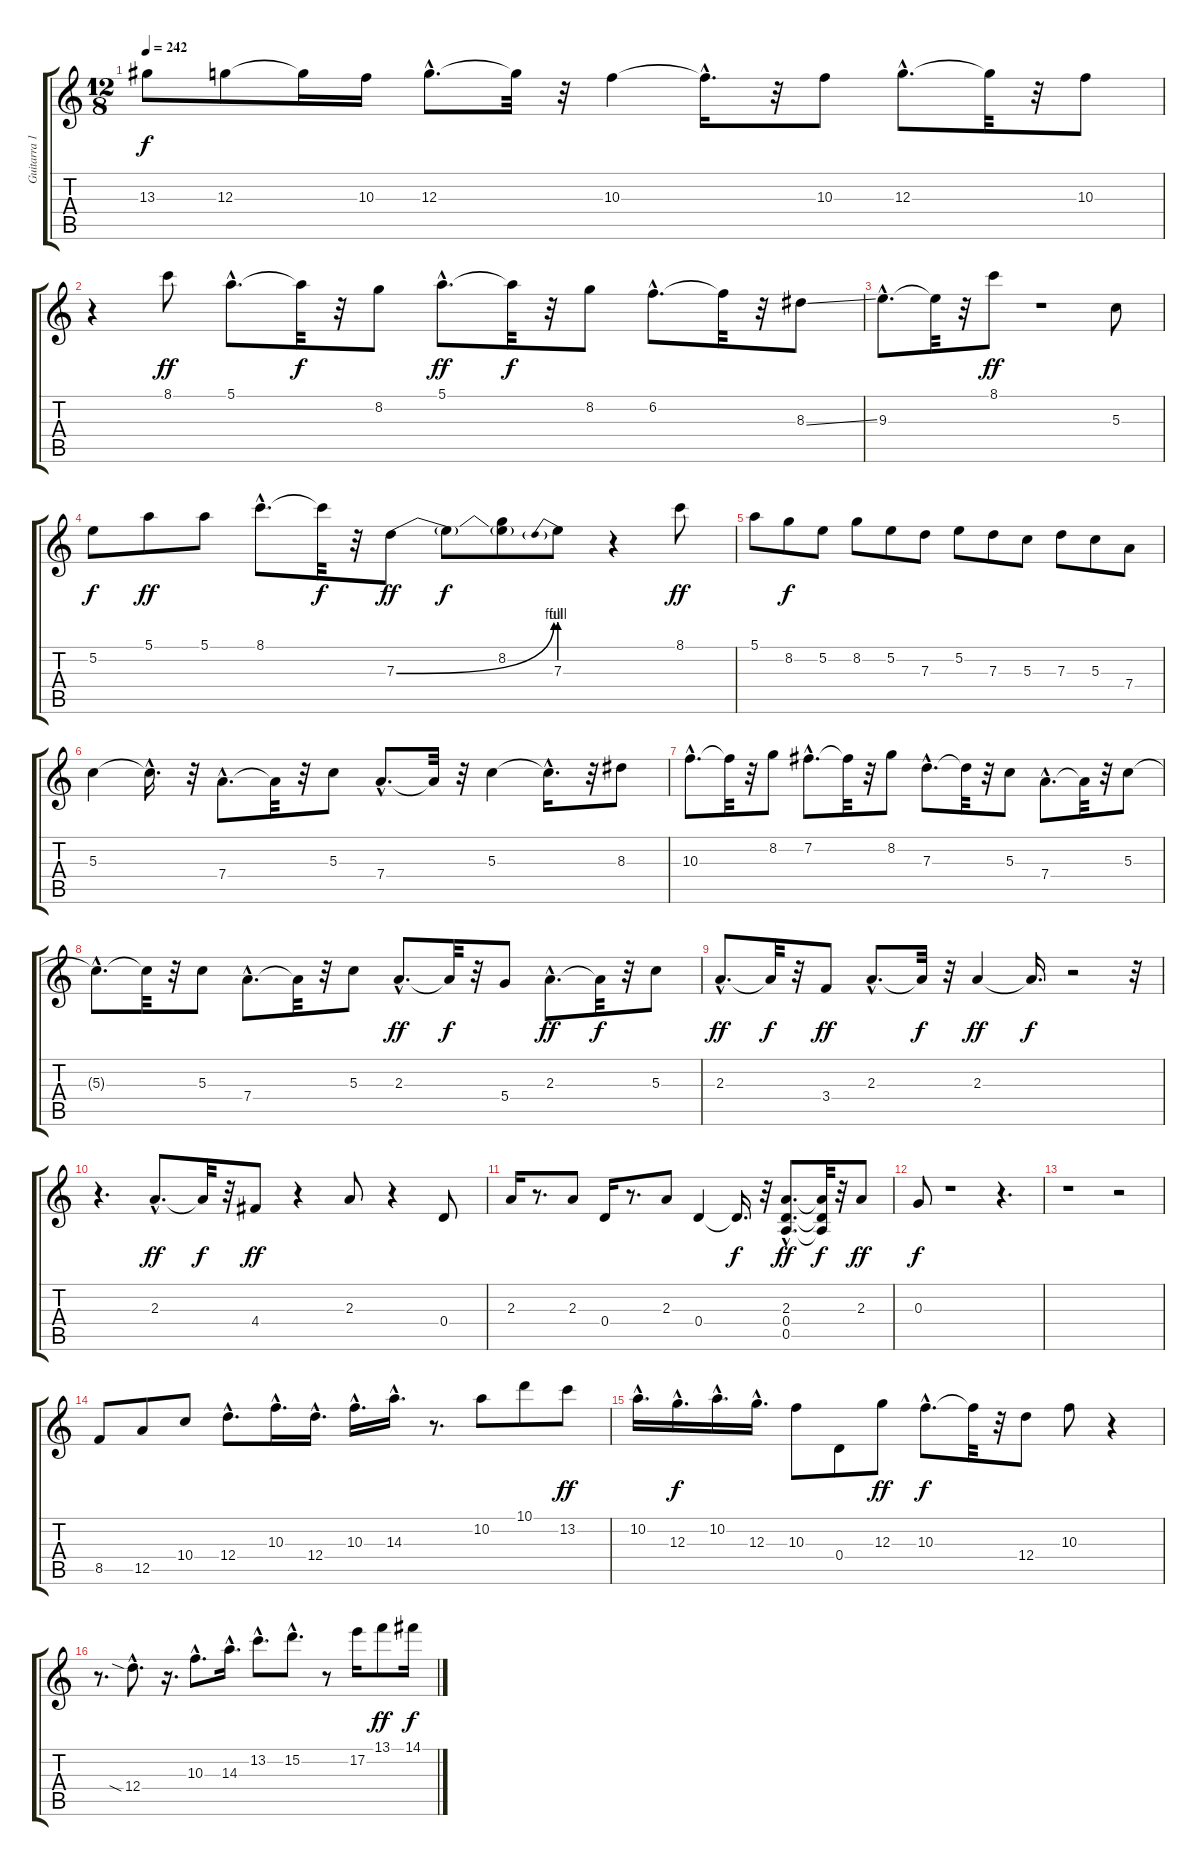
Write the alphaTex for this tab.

\track ("Guitarra 1" "Guitarra 1") {instrument distortionguitar}
\staff {score tabs}
\tuning (E4 B3 G3 D3 A2 E2) {hide}
\ts (12 8)
\tempo 242
\clef g2
\ks c
13.3.8{dy f} 12.3.8 12.3{t}.16 10.3.16 12.3{hac}.8{d} 12.3{t}.32 r.32 10.3.4 10.3{hac t}.16{d} r.32 10.3.8 12.3{hac}.8{d} 12.3{t}.32 r.32 10.3.8 |
r.4 8.1.8{dy ff} 5.1{hac}.8{d} 5.1{t}.32{dy f} r.32 8.2.8 5.1{hac}.8{d dy ff} 5.1{t}.32{dy f} r.32 8.2.8 6.2{hac}.8{d} 6.2{t}.32 r.32 8.3{ss}.8 |
9.3{hac}.8{d} 9.3{t}.32 r.32 8.1.8{dy ff} r.1 5.3.8 |
5.2.8{dy f} 5.1.8{dy ff} 5.1.8 8.1{hac}.8{d} 8.1{t}.32{dy f} r.32 7.3{be (bend 0 0 60 4)}.8{dy ff} 7.3{t}.8{dy f} (8.2 7.3{t}).8 7.3{be (prebend 0 4 60 4)}.8 r.4 8.1.8{dy ff} |
5.1.8 8.2.8{dy f} 5.2.8 8.2.8 5.2.8 7.3.8 5.2.8 7.3.8 5.3.8 7.3.8 5.3.8 7.4.8 |
5.3.4 5.3{hac t}.16{d} r.32 7.4{hac}.8{d} 7.4{t}.32 r.32 5.3.8 7.4{hac}.8{d} 7.4{t}.32 r.32 5.3.4 5.3{hac t}.16{d} r.32 8.3.8 |
10.3{hac}.8{d} 10.3{t}.32 r.32 8.2.8 7.2{hac}.8{d} 7.2{t}.32 r.32 8.2.8 7.3{hac}.8{d} 7.3{t}.32 r.32 5.3.8 7.4{hac}.8{d} 7.4{t}.32 r.32 5.3.8 |
5.3{hac t}.8{d} 5.3{t}.32 r.32 5.3.8 7.4{hac}.8{d} 7.4{t}.32 r.32 5.3.8 2.3{hac}.8{d dy ff} 2.3{t}.32{dy f} r.32 5.4.8 2.3{hac}.8{d dy ff} 2.3{t}.32{dy f} r.32 5.3.8 |
2.3{hac}.8{d dy ff} 2.3{t}.32{dy f} r.32 3.4.8{dy ff} 2.3{hac}.8{d} 2.3{t}.32{dy f} r.32 2.3.4{dy ff} 2.3{t}.16{d dy f} r.2 r.32 |
r.4{d} 2.3{hac}.8{d dy ff} 2.3{t}.32{dy f} r.32 4.4.8{dy ff} r.4 2.3.8 r.4 0.4.8 |
2.3.16 r.8{d} 2.3.8 0.4.16 r.8{d} 2.3.8 0.4.4 0.4{t}.16{d dy f} r.32 (2.3{hac} 0.4{hac} 0.5{hac}).8{d dy ff} (2.3{t} 0.4{t} 0.5{t}).32{dy f} r.32 2.3.8{dy ff} |
0.3.8{dy f} r.1 r.4{d} |
r.1 r.2 |
8.5.8 12.5.8 10.4.8 12.4{hac}.8{d} 10.3{hac}.16{d} 12.4{hac}.16{d} 10.3{hac}.16{d} 14.3{hac}.16{d} r.8{d} 10.2.8 10.1.8 13.2.8{dy ff} |
10.2{hac}.16{d} 12.3{hac}.16{d dy f} 10.2{hac}.16{d} 12.3{hac}.16{d} 10.3.8 0.4.8 12.3.8{dy ff} 10.3{hac}.8{d dy f} 10.3{t}.32 r.32 12.4.8 10.3.8 r.4 |
r.8{d} 12.4{sia hac}.8{d} r.16{d} 10.3{hac}.8{d} 14.3{hac}.16{d} 13.2{hac}.8{d} 15.2{hac}.8{d} r.8 17.2.16 13.1.8{dy ff} 14.1.16{dy f}
